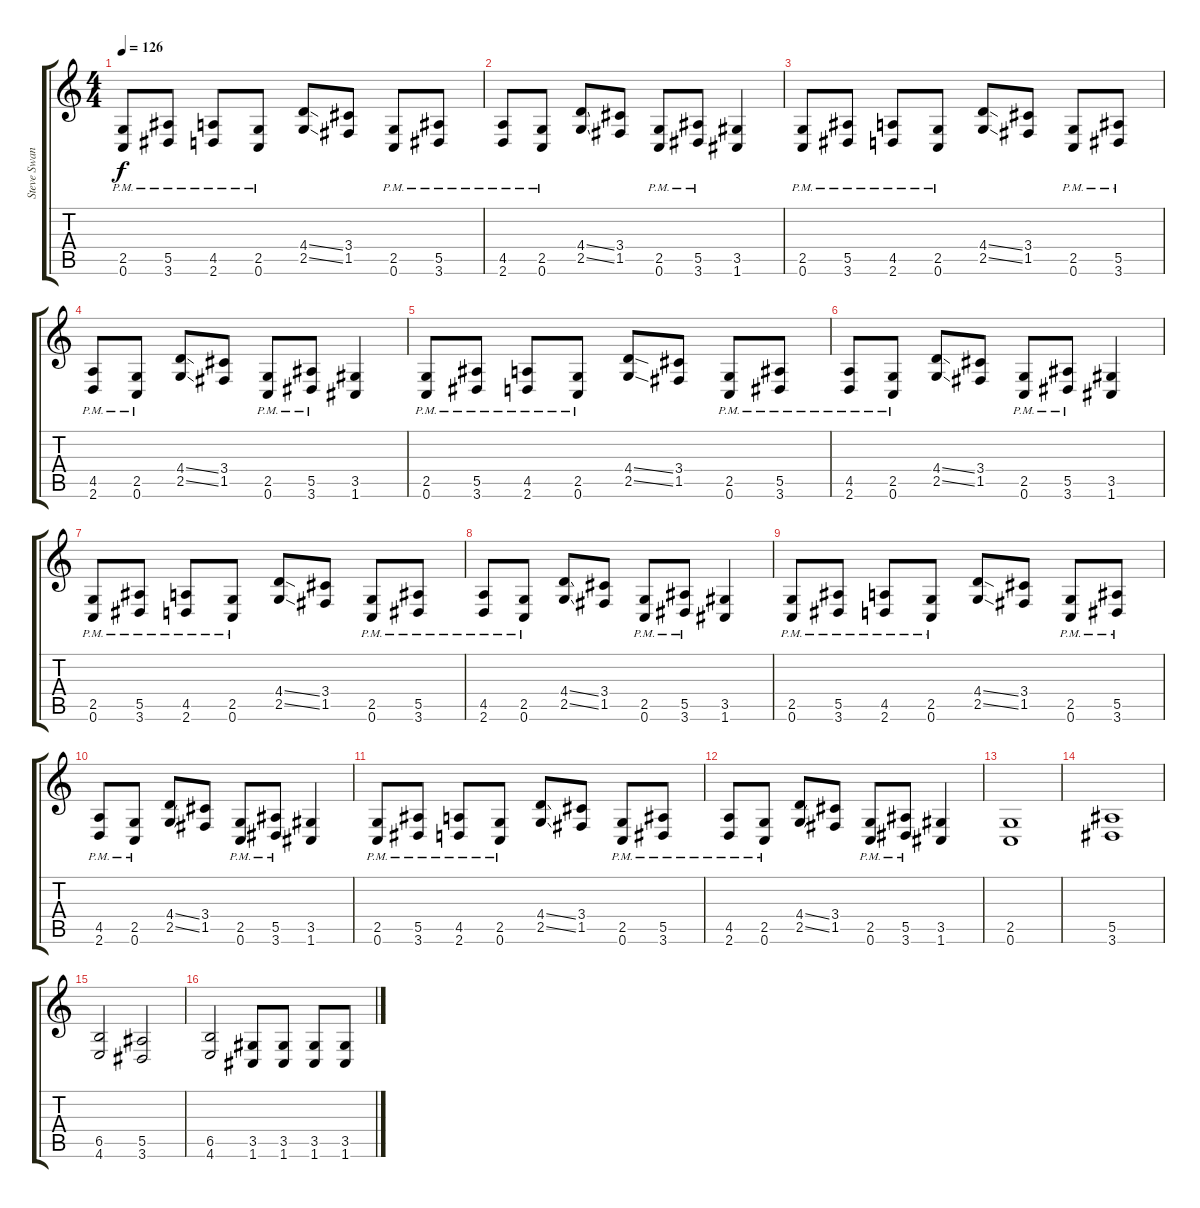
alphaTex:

\track ("Steve Swanson (Guitar Overdub/Solo)" "Steve Swan") {instrument distortionguitar}
\staff {score tabs}
\tuning (C4 G3 Eb3 Bb2 F2 C2) {hide}
\ts (4 4)
\tempo 126
\clef g2
\ks c
(2.5{pm} 0.6{pm}).8{dy f} (5.5{pm} 3.6{pm}).8 (4.5{pm} 2.6{pm}).8 (2.5{pm} 0.6{pm}).8 (4.4{ss} 2.5{ss}).8 (3.4 1.5).8 (2.5{pm} 0.6{pm}).8 (5.5{pm} 3.6{pm}).8 |
(4.5{pm} 2.6{pm}).8 (2.5{pm} 0.6{pm}).8 (4.4{ss} 2.5{ss}).8 (3.4 1.5).8 (2.5{pm} 0.6{pm}).8 (5.5{pm} 3.6{pm}).8 (3.5 1.6).4 |
(2.5{pm} 0.6{pm}).8 (5.5{pm} 3.6{pm}).8 (4.5{pm} 2.6{pm}).8 (2.5{pm} 0.6{pm}).8 (4.4{ss} 2.5{ss}).8 (3.4 1.5).8 (2.5{pm} 0.6{pm}).8 (5.5{pm} 3.6{pm}).8 |
(4.5{pm} 2.6{pm}).8 (2.5{pm} 0.6{pm}).8 (4.4{ss} 2.5{ss}).8 (3.4 1.5).8 (2.5{pm} 0.6{pm}).8 (5.5{pm} 3.6{pm}).8 (3.5 1.6).4 |
(2.5{pm} 0.6{pm}).8 (5.5{pm} 3.6{pm}).8 (4.5{pm} 2.6{pm}).8 (2.5{pm} 0.6{pm}).8 (4.4{ss} 2.5{ss}).8 (3.4 1.5).8 (2.5{pm} 0.6{pm}).8 (5.5{pm} 3.6{pm}).8 |
(4.5{pm} 2.6{pm}).8 (2.5{pm} 0.6{pm}).8 (4.4{ss} 2.5{ss}).8 (3.4 1.5).8 (2.5{pm} 0.6{pm}).8 (5.5{pm} 3.6{pm}).8 (3.5 1.6).4 |
(2.5{pm} 0.6{pm}).8 (5.5{pm} 3.6{pm}).8 (4.5{pm} 2.6{pm}).8 (2.5{pm} 0.6{pm}).8 (4.4{ss} 2.5{ss}).8 (3.4 1.5).8 (2.5{pm} 0.6{pm}).8 (5.5{pm} 3.6{pm}).8 |
(4.5{pm} 2.6{pm}).8 (2.5{pm} 0.6{pm}).8 (4.4{ss} 2.5{ss}).8 (3.4 1.5).8 (2.5{pm} 0.6{pm}).8 (5.5{pm} 3.6{pm}).8 (3.5 1.6).4 |
(2.5{pm} 0.6{pm}).8 (5.5{pm} 3.6{pm}).8 (4.5{pm} 2.6{pm}).8 (2.5{pm} 0.6{pm}).8 (4.4{ss} 2.5{ss}).8 (3.4 1.5).8 (2.5{pm} 0.6{pm}).8 (5.5{pm} 3.6{pm}).8 |
(4.5{pm} 2.6{pm}).8 (2.5{pm} 0.6{pm}).8 (4.4{ss} 2.5{ss}).8 (3.4 1.5).8 (2.5{pm} 0.6{pm}).8 (5.5{pm} 3.6{pm}).8 (3.5 1.6).4 |
(2.5{pm} 0.6{pm}).8 (5.5{pm} 3.6{pm}).8 (4.5{pm} 2.6{pm}).8 (2.5{pm} 0.6{pm}).8 (4.4{ss} 2.5{ss}).8 (3.4 1.5).8 (2.5{pm} 0.6{pm}).8 (5.5{pm} 3.6{pm}).8 |
(4.5{pm} 2.6{pm}).8 (2.5{pm} 0.6{pm}).8 (4.4{ss} 2.5{ss}).8 (3.4 1.5).8 (2.5{pm} 0.6{pm}).8 (5.5{pm} 3.6{pm}).8 (3.5 1.6).4 |
(2.5 0.6).1 |
(5.5 3.6).1 |
(6.5 4.6).2 (5.5 3.6).2 |
(6.5 4.6).2 (3.5 1.6).8 (3.5 1.6).8 (3.5 1.6).8 (3.5 1.6).8
